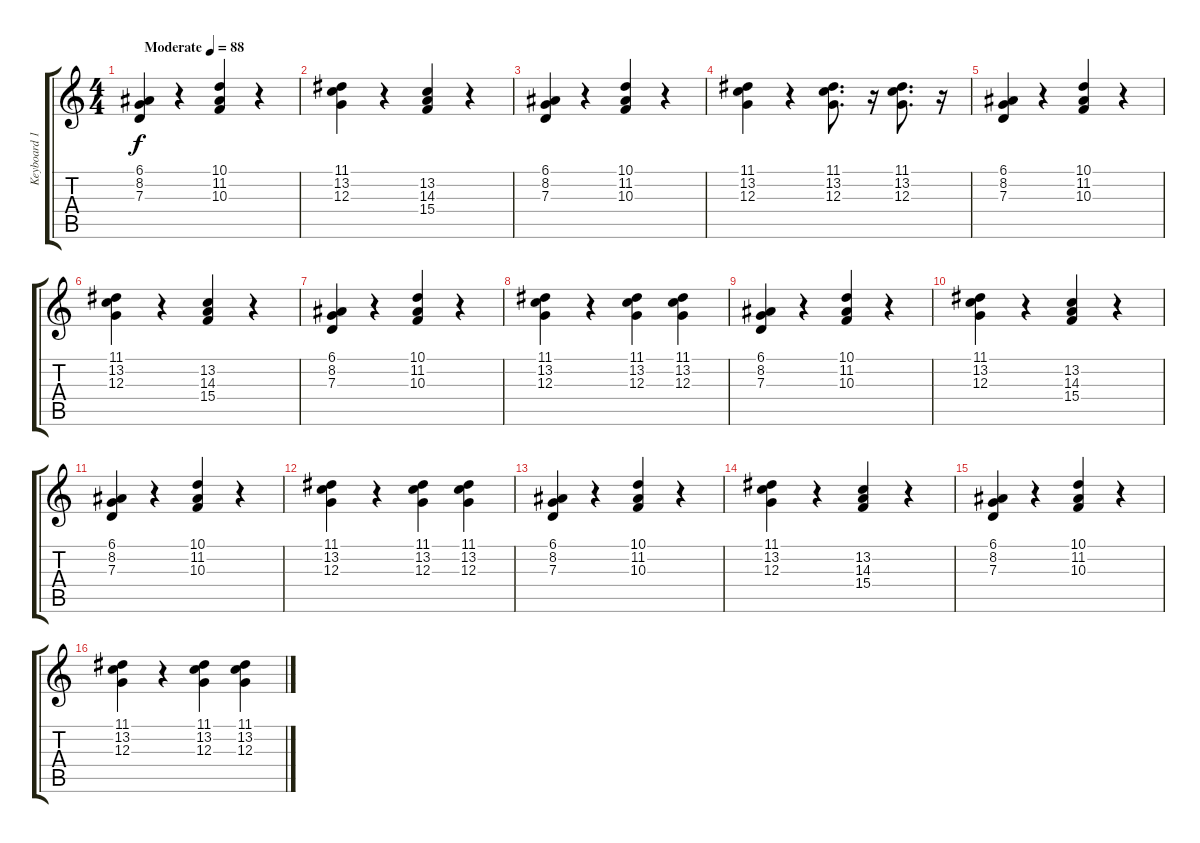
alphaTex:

\track ("Keyboard 1" "Keyboard 1") {instrument drawbarorgan}
\staff {score tabs}
\tuning (E4 B3 G3 D3 A2 E2) {hide}
\ts (4 4)
\tempo (88 "Moderate")
\clef g2
\ks c
(6.1 8.2 7.3).4{dy f instrument drawbarorgan} r.4 (10.1 11.2 10.3).4 r.4 |
(11.1 13.2 12.3).4 r.4 (13.2 14.3 15.4).4 r.4 |
(6.1 8.2 7.3).4 r.4 (10.1 11.2 10.3).4 r.4 |
(11.1 13.2 12.3).4 r.4 (11.1 13.2 12.3).8{d} r.16 (11.1 13.2 12.3).8{d} r.16 |
(6.1 8.2 7.3).4 r.4 (10.1 11.2 10.3).4 r.4 |
(11.1 13.2 12.3).4 r.4 (13.2 14.3 15.4).4 r.4 |
(6.1 8.2 7.3).4 r.4 (10.1 11.2 10.3).4 r.4 |
(11.1 13.2 12.3).4 r.4 (11.1 13.2 12.3).4 (11.1 13.2 12.3).4 |
(6.1 8.2 7.3).4 r.4 (10.1 11.2 10.3).4 r.4 |
(11.1 13.2 12.3).4 r.4 (13.2 14.3 15.4).4 r.4 |
(6.1 8.2 7.3).4 r.4 (10.1 11.2 10.3).4 r.4 |
(11.1 13.2 12.3).4 r.4 (11.1 13.2 12.3).4 (11.1 13.2 12.3).4 |
(6.1 8.2 7.3).4 r.4 (10.1 11.2 10.3).4 r.4 |
(11.1 13.2 12.3).4 r.4 (13.2 14.3 15.4).4 r.4 |
(6.1 8.2 7.3).4 r.4 (10.1 11.2 10.3).4 r.4 |
(11.1 13.2 12.3).4 r.4 (11.1 13.2 12.3).4 (11.1 13.2 12.3).4
